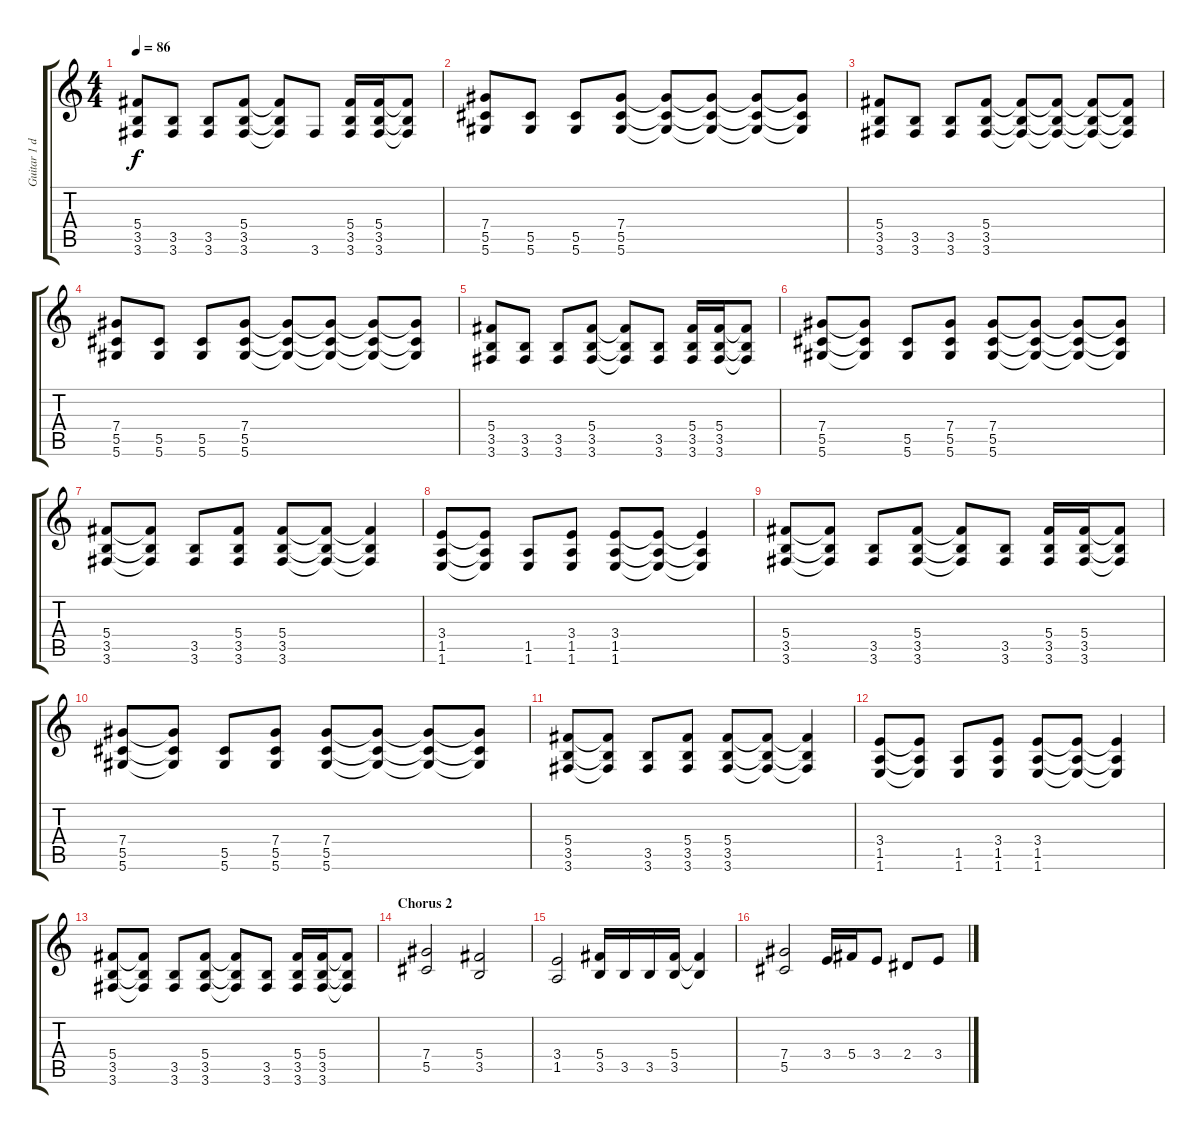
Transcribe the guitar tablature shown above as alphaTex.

\track ("Guitar 1 dist" "Guitar 1 d") {instrument distortionguitar}
\staff {score tabs}
\tuning (Eb4 Bb3 Gb3 Db3 Ab2 Eb2) {hide}
\ts (4 4)
\tempo 86
\clef g2
\ks c
(5.4 3.5 3.6).8{dy f} (3.5 3.6).8 (3.5 3.6).8 (5.4 3.5 3.6).8 (5.4{t} 3.5{t} 3.6{t}).8 3.6.8 (5.4 3.5 3.6).16 (5.4 3.5 3.6).16 (5.4{t} 3.5{t} 3.6{t}).8 |
(7.4 5.5 5.6).8 (5.5 5.6).8 (5.5 5.6).8 (7.4 5.5 5.6).8 (7.4{t} 5.5{t} 5.6{t}).8 (7.4{t} 5.5{t} 5.6{t}).8 (7.4{t} 5.5{t} 5.6{t}).8 (7.4{t} 5.5{t} 5.6{t}).8 |
(5.4 3.5 3.6).8 (3.5 3.6).8 (3.5 3.6).8 (5.4 3.5 3.6).8 (5.4{t} 3.5{t} 3.6{t}).8 (5.4{t} 3.5{t} 3.6{t}).8 (5.4{t} 3.5{t} 3.6{t}).8 (5.4{t} 3.5{t} 3.6{t}).8 |
(7.4 5.5 5.6).8 (5.5 5.6).8 (5.5 5.6).8 (7.4 5.5 5.6).8 (7.4{t} 5.5{t} 5.6{t}).8 (7.4{t} 5.5{t} 5.6{t}).8 (7.4{t} 5.5{t} 5.6{t}).8 (7.4{t} 5.5{t} 5.6{t}).8 |
(5.4 3.5 3.6).8 (3.5 3.6).8 (3.5 3.6).8 (5.4 3.5 3.6).8 (5.4{t} 3.5{t} 3.6{t}).8 (3.5 3.6).8 (5.4 3.5 3.6).16 (5.4 3.5 3.6).16 (5.4{t} 3.5{t} 3.6{t}).8 |
(7.4 5.5 5.6).8 (7.4{t} 5.5{t} 5.6{t}).8 (5.5 5.6).8 (7.4 5.5 5.6).8 (7.4 5.5 5.6).8 (7.4{t} 5.5{t} 5.6{t}).8 (7.4{t} 5.5{t} 5.6{t}).8 (7.4{t} 5.5{t} 5.6{t}).8 |
(5.4 3.5 3.6).8 (5.4{t} 3.5{t} 3.6{t}).8 (3.5 3.6).8 (5.4 3.5 3.6).8 (5.4 3.5 3.6).8 (5.4{t} 3.5{t} 3.6{t}).8 (5.4{t} 3.5{t} 3.6{t}).4 |
(3.4 1.5 1.6).8 (3.4{t} 1.5{t} 1.6{t}).8 (1.5 1.6).8 (3.4 1.5 1.6).8 (3.4 1.5 1.6).8 (3.4{t} 1.5{t} 1.6{t}).8 (3.4{t} 1.5{t} 1.6{t}).4 |
(5.4 3.5 3.6).8 (5.4{t} 3.5{t} 3.6{t}).8 (3.5 3.6).8 (5.4 3.5 3.6).8 (5.4{t} 3.5{t} 3.6{t}).8 (3.5 3.6).8 (5.4 3.5 3.6).16 (5.4 3.5 3.6).16 (5.4{t} 3.5{t} 3.6{t}).8 |
(7.4 5.5 5.6).8 (7.4{t} 5.5{t} 5.6{t}).8 (5.5 5.6).8 (7.4 5.5 5.6).8 (7.4 5.5 5.6).8 (7.4{t} 5.5{t} 5.6{t}).8 (7.4{t} 5.5{t} 5.6{t}).8 (7.4{t} 5.5{t} 5.6{t}).8 |
(5.4 3.5 3.6).8 (5.4{t} 3.5{t} 3.6{t}).8 (3.5 3.6).8 (5.4 3.5 3.6).8 (5.4 3.5 3.6).8 (5.4{t} 3.5{t} 3.6{t}).8 (5.4{t} 3.5{t} 3.6{t}).4 |
(3.4 1.5 1.6).8 (3.4{t} 1.5{t} 1.6{t}).8 (1.5 1.6).8 (3.4 1.5 1.6).8 (3.4 1.5 1.6).8 (3.4{t} 1.5{t} 1.6{t}).8 (3.4{t} 1.5{t} 1.6{t}).4 |
(5.4 3.5 3.6).8 (5.4{t} 3.5{t} 3.6{t}).8 (3.5 3.6).8 (5.4 3.5 3.6).8 (5.4{t} 3.5{t} 3.6{t}).8 (3.5 3.6).8 (5.4 3.5 3.6).16 (5.4 3.5 3.6).16 (5.4{t} 3.5{t} 3.6{t}).8 |
\section ("" "Chorus 2")
(7.4 5.5).2 (5.4 3.5).2 |
(3.4 1.5).2 (5.4 3.5).16 3.5.16 3.5.16 (5.4 3.5).16 (5.4{t} 3.5{t}).4 |
(7.4 5.5).2 3.4.16 5.4.16 3.4.8 2.4.8 3.4.8
